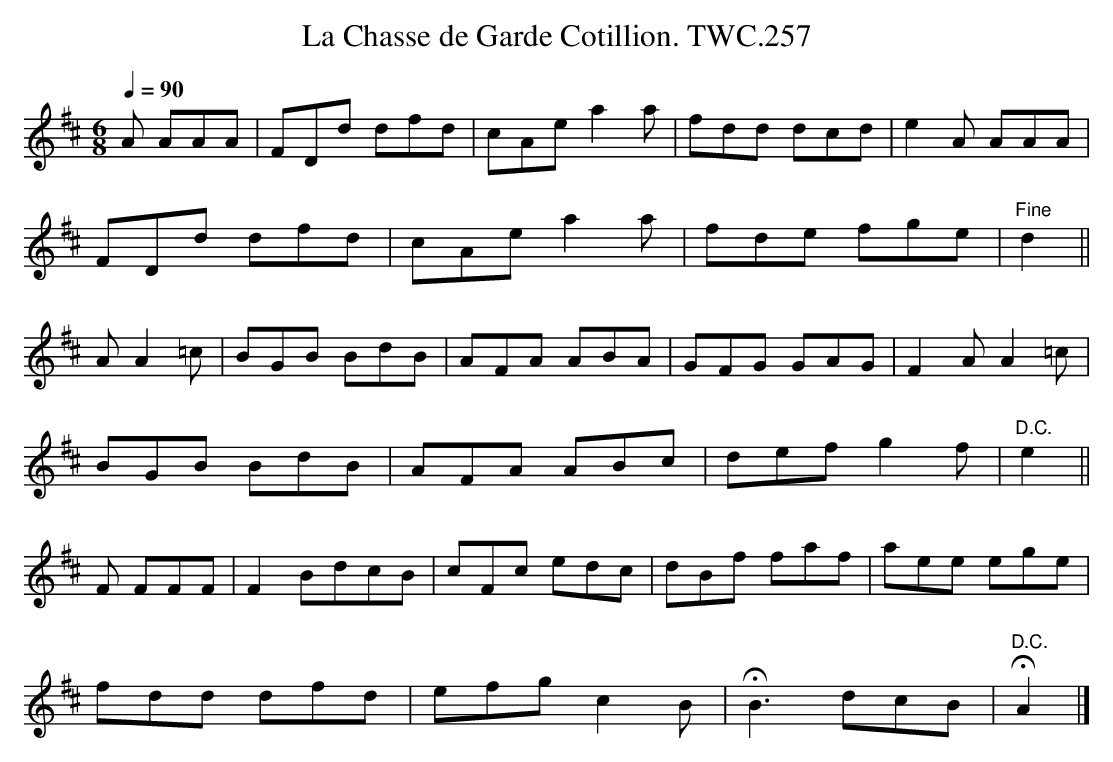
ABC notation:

X:1
T:Chasse de Garde Cotillion. TWC.257, La
M:6/8
L:1/8
Q:1/4=90
K:D
A AAA|FDd dfd|cAea2a|fdd dcd|e2A AAA|
FDd dfd|cAe a2a|fde fge|"Fine"d2||
AA2=c|BGB BdB|AFA ABA|GFG GAG|F2AA2=c|
BGB BdB|AFA ABc|defg2f|"D.C."e2||
F FFF|F2BdcB|cFc edc|dBf faf|aee ege|
fdd dfd|efgc2B|HB3 dcB|H"D.C."A2|]
